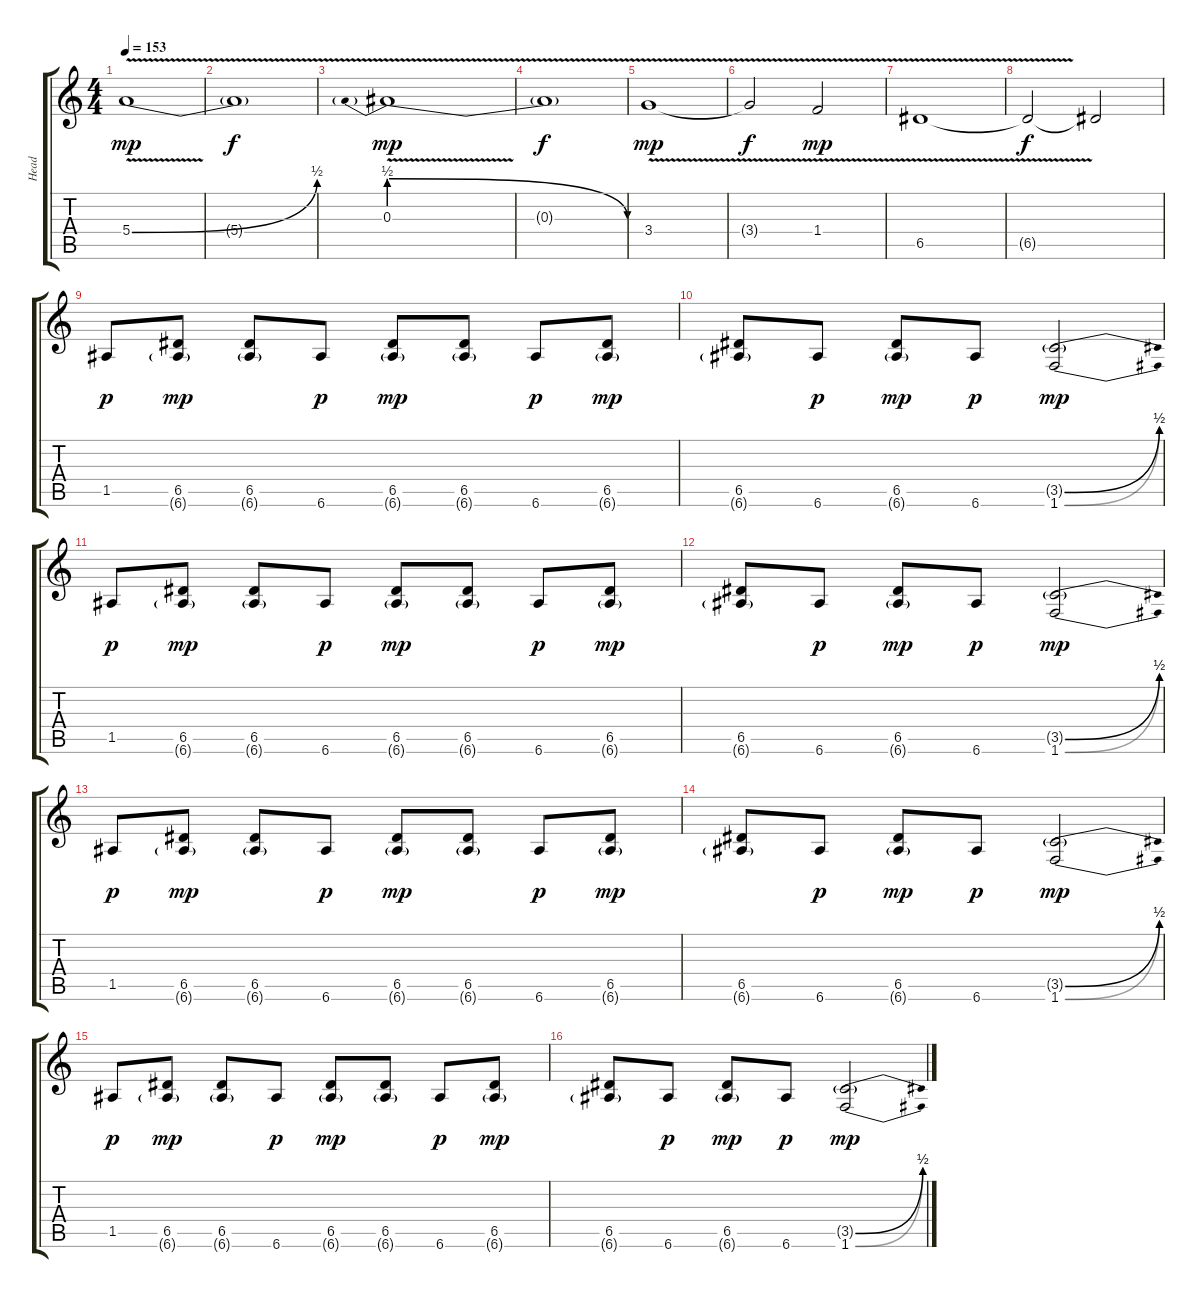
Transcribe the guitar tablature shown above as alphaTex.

\track ("Head" "Head") {instrument distortionguitar}
\staff {score tabs}
\tuning (E4 Db4 A3 E3 A2 E2) {hide}
\ts (4 4)
\tempo 153
\clef g2
\ks c
5.4{be (bend 0 0 60 2) v}.1{dy mp} |
5.4{t}.1{dy f} |
0.3{be (prebendrelease 0 2 60 0) v}.1{dy mp} |
0.3{t}.1{dy f} |
3.4{v}.1{dy mp} |
3.4{t}.2{dy f} 1.4{v}.2{dy mp} |
6.5{v}.1 |
6.5{t}.2{dy f} 6.5{t}.2 |
1.5.8{dy p} (6.5 6.6{g}).8{dy mp} (6.5 6.6{g}).8 6.6.8{dy p} (6.5 6.6{g}).8{dy mp} (6.5 6.6{g}).8 6.6.8{dy p} (6.5 6.6{g}).8{dy mp} |
(6.5 6.6{g}).8 6.6.8{dy p} (6.5 6.6{g}).8{dy mp} 6.6.8{dy p} (3.5{be (bend 0 0 60 2) g} 1.6{be (bend 0 0 60 2)}).2{dy mp} |
1.5.8{dy p} (6.5 6.6{g}).8{dy mp} (6.5 6.6{g}).8 6.6.8{dy p} (6.5 6.6{g}).8{dy mp} (6.5 6.6{g}).8 6.6.8{dy p} (6.5 6.6{g}).8{dy mp} |
(6.5 6.6{g}).8 6.6.8{dy p} (6.5 6.6{g}).8{dy mp} 6.6.8{dy p} (3.5{be (bend 0 0 60 2) g} 1.6{be (bend 0 0 60 2)}).2{dy mp} |
1.5.8{dy p} (6.5 6.6{g}).8{dy mp} (6.5 6.6{g}).8 6.6.8{dy p} (6.5 6.6{g}).8{dy mp} (6.5 6.6{g}).8 6.6.8{dy p} (6.5 6.6{g}).8{dy mp} |
(6.5 6.6{g}).8 6.6.8{dy p} (6.5 6.6{g}).8{dy mp} 6.6.8{dy p} (3.5{be (bend 0 0 60 2) g} 1.6{be (bend 0 0 60 2)}).2{dy mp} |
1.5.8{dy p} (6.5 6.6{g}).8{dy mp} (6.5 6.6{g}).8 6.6.8{dy p} (6.5 6.6{g}).8{dy mp} (6.5 6.6{g}).8 6.6.8{dy p} (6.5 6.6{g}).8{dy mp} |
(6.5 6.6{g}).8 6.6.8{dy p} (6.5 6.6{g}).8{dy mp} 6.6.8{dy p} (3.5{be (bend 0 0 60 2) g} 1.6{be (bend 0 0 60 2)}).2{dy mp}
